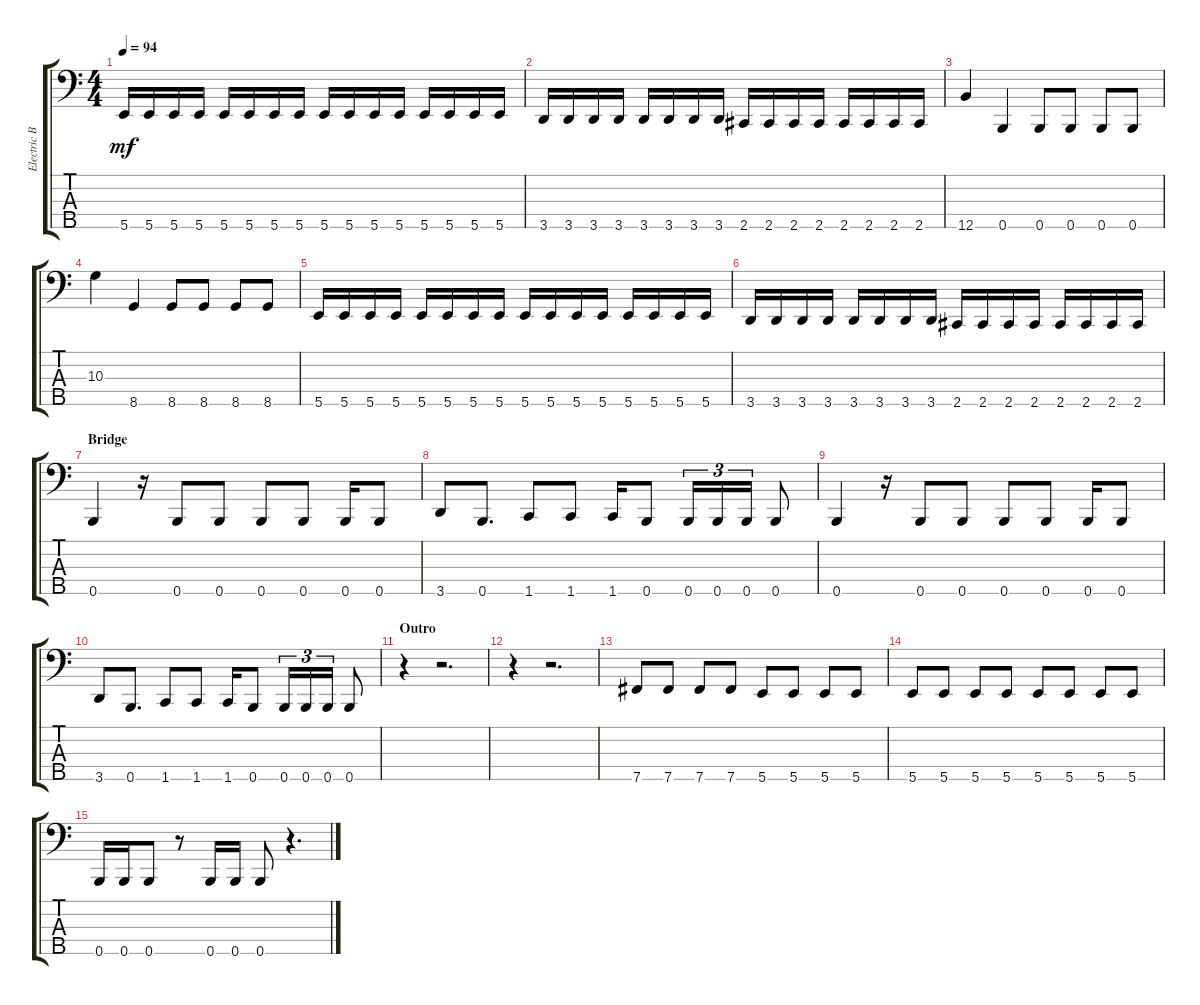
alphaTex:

\track ("Electric Bass" "Electric B") {instrument electricbassfinger}
\staff {score tabs}
\tuning (G2 D2 A1 E1 B0) {hide}
\ts (4 4)
\tempo 94
\clef f4
\ks c
5.5.16{dy mf} 5.5.16 5.5.16 5.5.16 5.5.16 5.5.16 5.5.16 5.5.16 5.5.16 5.5.16 5.5.16 5.5.16 5.5.16 5.5.16 5.5.16 5.5.16 |
3.5.16 3.5.16 3.5.16 3.5.16 3.5.16 3.5.16 3.5.16 3.5.16 2.5.16 2.5.16 2.5.16 2.5.16 2.5.16 2.5.16 2.5.16 2.5.16 |
12.5.4 0.5.4 0.5.8 0.5.8 0.5.8 0.5.8 |
10.3.4 8.5.4 8.5.8 8.5.8 8.5.8 8.5.8 |
5.5.16 5.5.16 5.5.16 5.5.16 5.5.16 5.5.16 5.5.16 5.5.16 5.5.16 5.5.16 5.5.16 5.5.16 5.5.16 5.5.16 5.5.16 5.5.16 |
3.5.16 3.5.16 3.5.16 3.5.16 3.5.16 3.5.16 3.5.16 3.5.16 2.5.16 2.5.16 2.5.16 2.5.16 2.5.16 2.5.16 2.5.16 2.5.16 |
\section ("" "Bridge")
0.5.4 r.16 0.5.8 0.5.8 0.5.8 0.5.8 0.5.16 0.5.8 |
3.5.8 0.5.8{d} 1.5.8 1.5.8 1.5.16 0.5.8 0.5.16{tu (3 2)} 0.5.16{tu (3 2)} 0.5.16{tu (3 2)} 0.5.8 |
0.5.4 r.16 0.5.8 0.5.8 0.5.8 0.5.8 0.5.16 0.5.8 |
3.5.8 0.5.8{d} 1.5.8 1.5.8 1.5.16 0.5.8 0.5.16{tu (3 2)} 0.5.16{tu (3 2)} 0.5.16{tu (3 2)} 0.5.8 |
\section ("" "Outro")
r.4 r.2{d} |
r.4 r.2{d} |
7.5.8 7.5.8 7.5.8 7.5.8 5.5.8 5.5.8 5.5.8 5.5.8 |
5.5.8 5.5.8 5.5.8 5.5.8 5.5.8 5.5.8 5.5.8 5.5.8 |
0.5.16 0.5.16 0.5.8 r.8 0.5.16 0.5.16 0.5.8 r.4{d}
